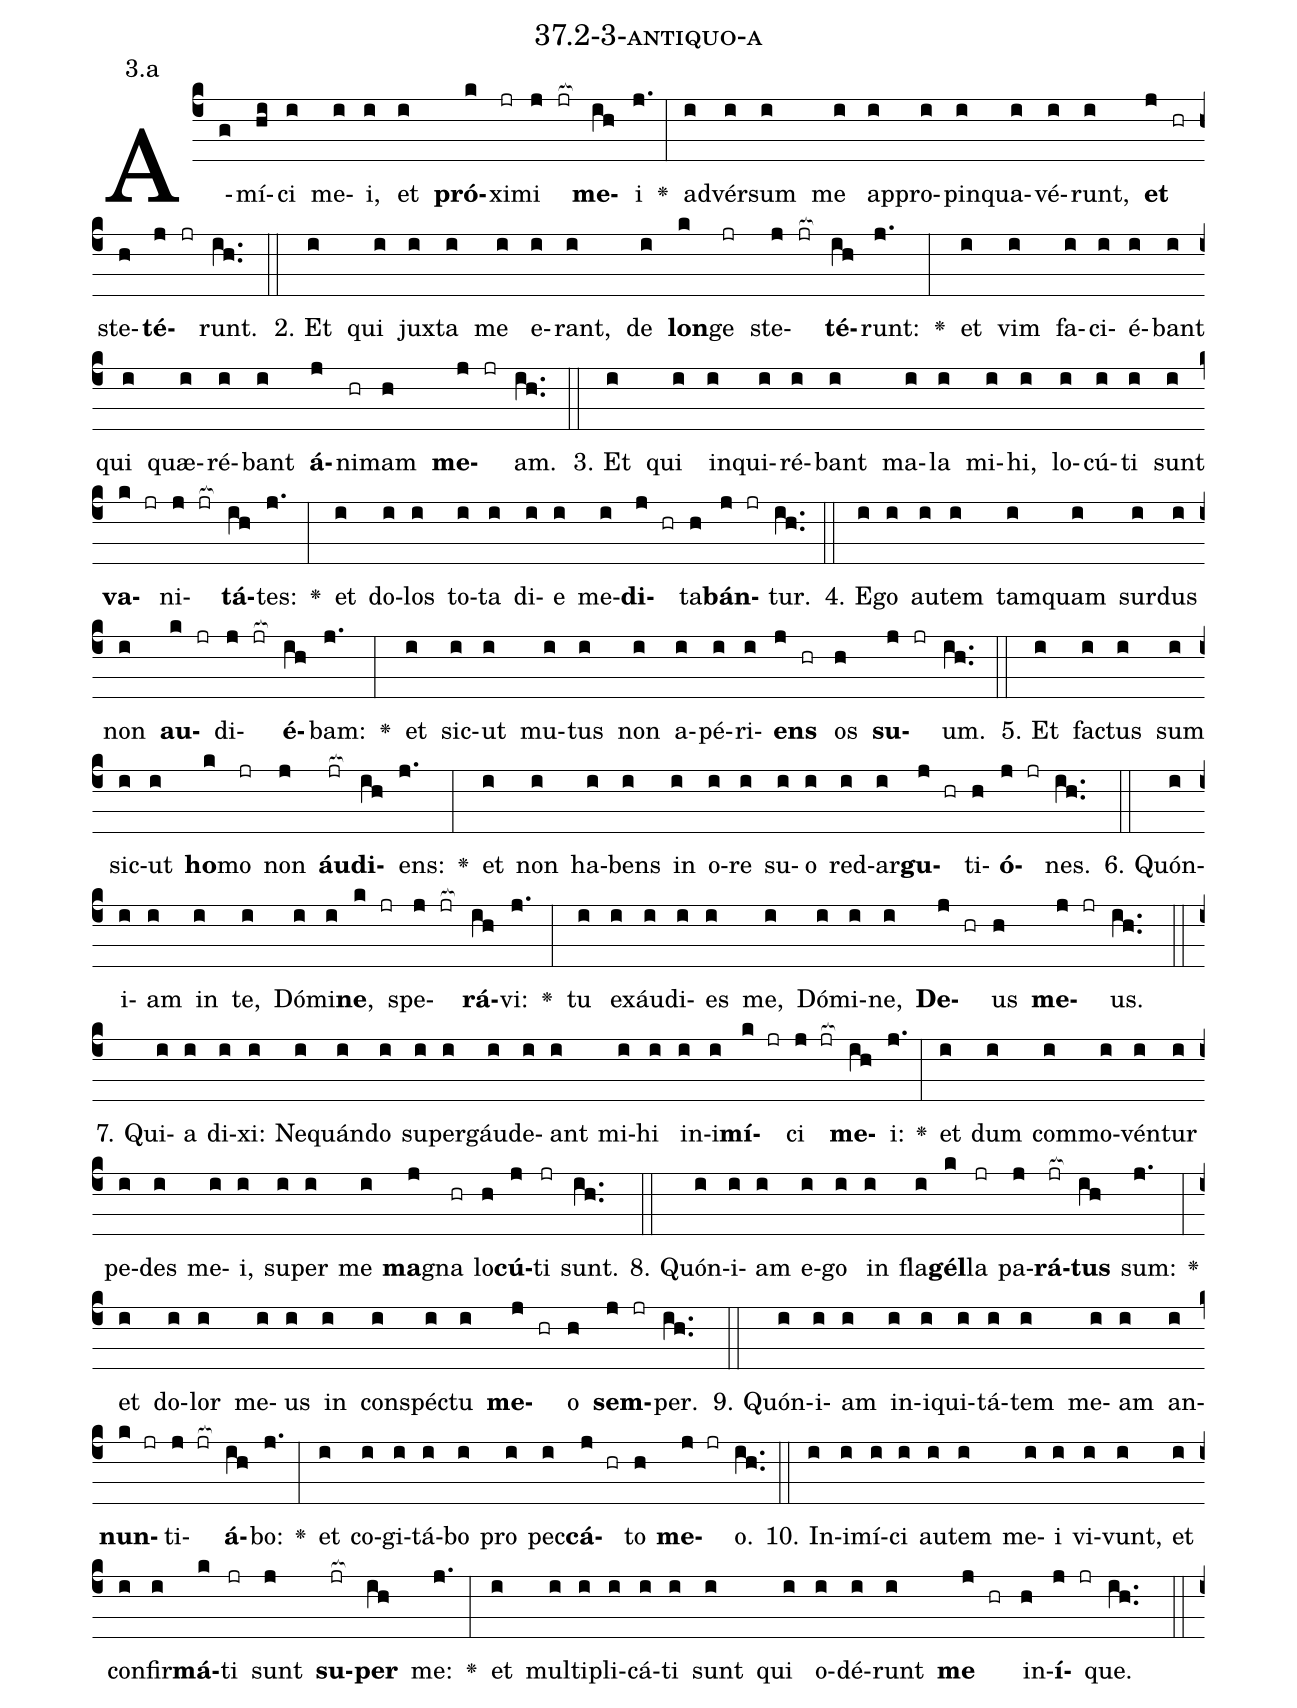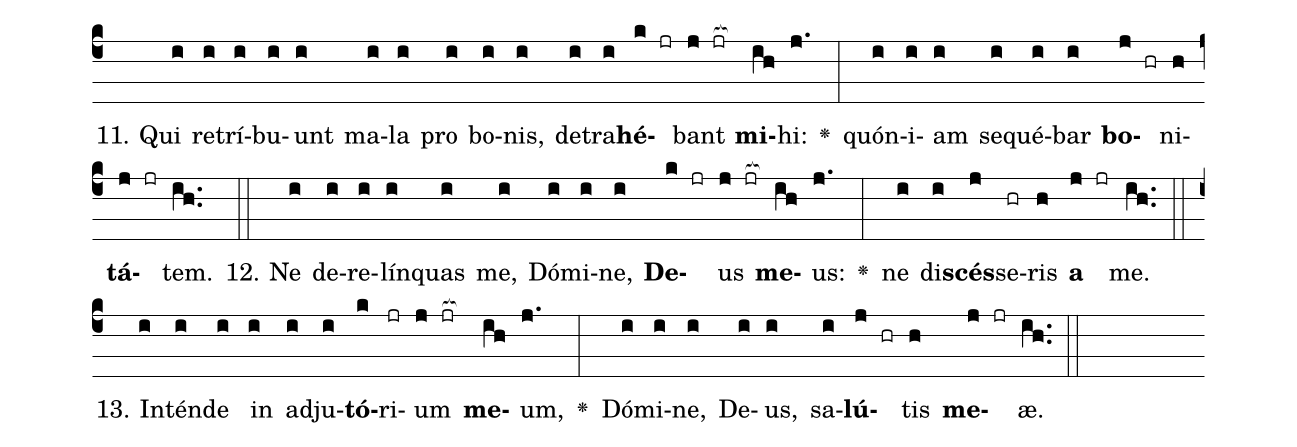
name: 37.2-3-antiquo-a;
annotation: 3.a;
%%
(c4)A(g)mí(hi)ci(i) me(i)i,(i) et(i) <b>pró</b>(k)xi(jr)mi(j jr[ocb:1{]) <b>me</b>(ih[ocb:0}])i(j.) <v>\greheightstar</v>(:) ad(i)vér(i)sum(i) me(i) ap(i)pro(i)pin(i)qua(i)vé(i)runt,(i) <b>et</b>(j hr) ste(h)<b>té</b>(j jr)runt.(ih..) (::)
2. Et(i) qui(i) jux(i)ta(i) me(i) e(i)rant,(i) de(i) <b>lon</b>(k)ge(jr) ste(j jr[ocb:1{])<b>té</b>(ih[ocb:0}])runt:(j.) <v>\greheightstar</v>(:) et(i) vim(i) fa(i)ci(i)é(i)bant(i) qui(i) quæ(i)ré(i)bant(i) <b>á</b>(j)ni(hr)mam(h) <b>me</b>(j jr)am.(ih..) (::)
3. Et(i) qui(i) in(i)qui(i)ré(i)bant(i) ma(i)la(i) mi(i)hi,(i) lo(i)cú(i)ti(i) sunt(i) <b>va</b>(k jr)ni(j jr[ocb:1{])<b>tá</b>(ih[ocb:0}])tes:(j.) <v>\greheightstar</v>(:) et(i) do(i)los(i) to(i)ta(i) di(i)e(i) me(i)<b>di</b>(j hr)ta(h)<b>bán</b>(j jr)tur.(ih..) (::)
4. E(i)go(i) au(i)tem(i) tam(i)quam(i) sur(i)dus(i) non(i) <b>au</b>(k jr)di(j jr[ocb:1{])<b>é</b>(ih[ocb:0}])bam:(j.) <v>\greheightstar</v>(:) et(i) sic(i)ut(i) mu(i)tus(i) non(i) a(i)pé(i)ri(i)<b>ens</b>(j hr) os(h) <b>su</b>(j jr)um.(ih..) (::)
5. Et(i) fac(i)tus(i) sum(i) sic(i)ut(i) <b>ho</b>(k)mo(jr) non(j) <b>áu</b>(jr[ocb:1{])<b>di</b>(ih[ocb:0}])ens:(j.) <v>\greheightstar</v>(:) et(i) non(i) ha(i)bens(i) in(i) o(i)re(i) su(i)o(i) red(i)ar(i)<b>gu</b>(j hr)ti(h)<b>ó</b>(j jr)nes.(ih..) (::)
6. Quón(i)i(i)am(i) in(i) te,(i) Dó(i)mi(i)<b>ne</b>,(k jr) spe(j jr[ocb:1{])<b>rá</b>(ih[ocb:0}])vi:(j.) <v>\greheightstar</v>(:) tu(i) ex(i)áu(i)di(i)es(i) me,(i) Dó(i)mi(i)ne,(i) <b>De</b>(j hr)us(h) <b>me</b>(j jr)us.(ih..) (::)
7. Qui(i)a(i) di(i)xi:(i) Ne(i)quán(i)do(i) su(i)per(i)gáu(i)de(i)ant(i) mi(i)hi(i) in(i)i(i)<b>mí</b>(k jr)ci(j jr[ocb:1{]) <b>me</b>(ih[ocb:0}])i:(j.) <v>\greheightstar</v>(:) et(i) dum(i) com(i)mo(i)vén(i)tur(i) pe(i)des(i) me(i)i,(i) su(i)per(i) me(i) <b>ma</b>(j)gna(hr) lo(h)<b>cú</b>(j)ti(jr) sunt.(ih..) (::)
8. Quón(i)i(i)am(i) e(i)go(i) in(i) fla(i)<b>gél</b>(k)la(jr) pa(j)<b>rá</b>(jr[ocb:1{])<b>tus</b>(ih[ocb:0}]) sum:(j.) <v>\greheightstar</v>(:) et(i) do(i)lor(i) me(i)us(i) in(i) con(i)spéc(i)tu(i) <b>me</b>(j hr)o(h) <b>sem</b>(j jr)per.(ih..) (::)
9. Quón(i)i(i)am(i) in(i)i(i)qui(i)tá(i)tem(i) me(i)am(i) an(i)<b>nun</b>(k jr)ti(j jr[ocb:1{])<b>á</b>(ih[ocb:0}])bo:(j.) <v>\greheightstar</v>(:) et(i) co(i)gi(i)tá(i)bo(i) pro(i) pec(i)<b>cá</b>(j hr)to(h) <b>me</b>(j jr)o.(ih..) (::)
10. In(i)i(i)mí(i)ci(i) au(i)tem(i) me(i)i(i) vi(i)vunt,(i) et(i) con(i)fir(i)<b>má</b>(k)ti(jr) sunt(j) <b>su</b>(jr[ocb:1{])<b>per</b>(ih[ocb:0}]) me:(j.) <v>\greheightstar</v>(:) et(i) mul(i)ti(i)pli(i)cá(i)ti(i) sunt(i) qui(i) o(i)dé(i)runt(i) <b>me</b>(j hr) in(h)<b>í</b>(j jr)que.(ih..) (::)
11. Qui(i) re(i)trí(i)bu(i)unt(i) ma(i)la(i) pro(i) bo(i)nis,(i) de(i)tra(i)<b>hé</b>(k jr)bant(j jr[ocb:1{]) <b>mi</b>(ih[ocb:0}])hi:(j.) <v>\greheightstar</v>(:) quón(i)i(i)am(i) se(i)qué(i)bar(i) <b>bo</b>(j hr)ni(h)<b>tá</b>(j jr)tem.(ih..) (::)
12. Ne(i) de(i)re(i)lín(i)quas(i) me,(i) Dó(i)mi(i)ne,(i) <b>De</b>(k jr)us(j jr[ocb:1{]) <b>me</b>(ih[ocb:0}])us:(j.) <v>\greheightstar</v>(:) ne(i) di(i)<b>scés</b>(j)se(hr)ris(h) <b>a</b>(j jr) me.(ih..) (::)
13. In(i)tén(i)de(i) in(i) ad(i)ju(i)<b>tó</b>(k)ri(jr)um(j jr[ocb:1{]) <b>me</b>(ih[ocb:0}])um,(j.) <v>\greheightstar</v>(:) Dó(i)mi(i)ne,(i) De(i)us,(i) sa(i)<b>lú</b>(j hr)tis(h) <b>me</b>(j jr)æ.(ih..) (::)
